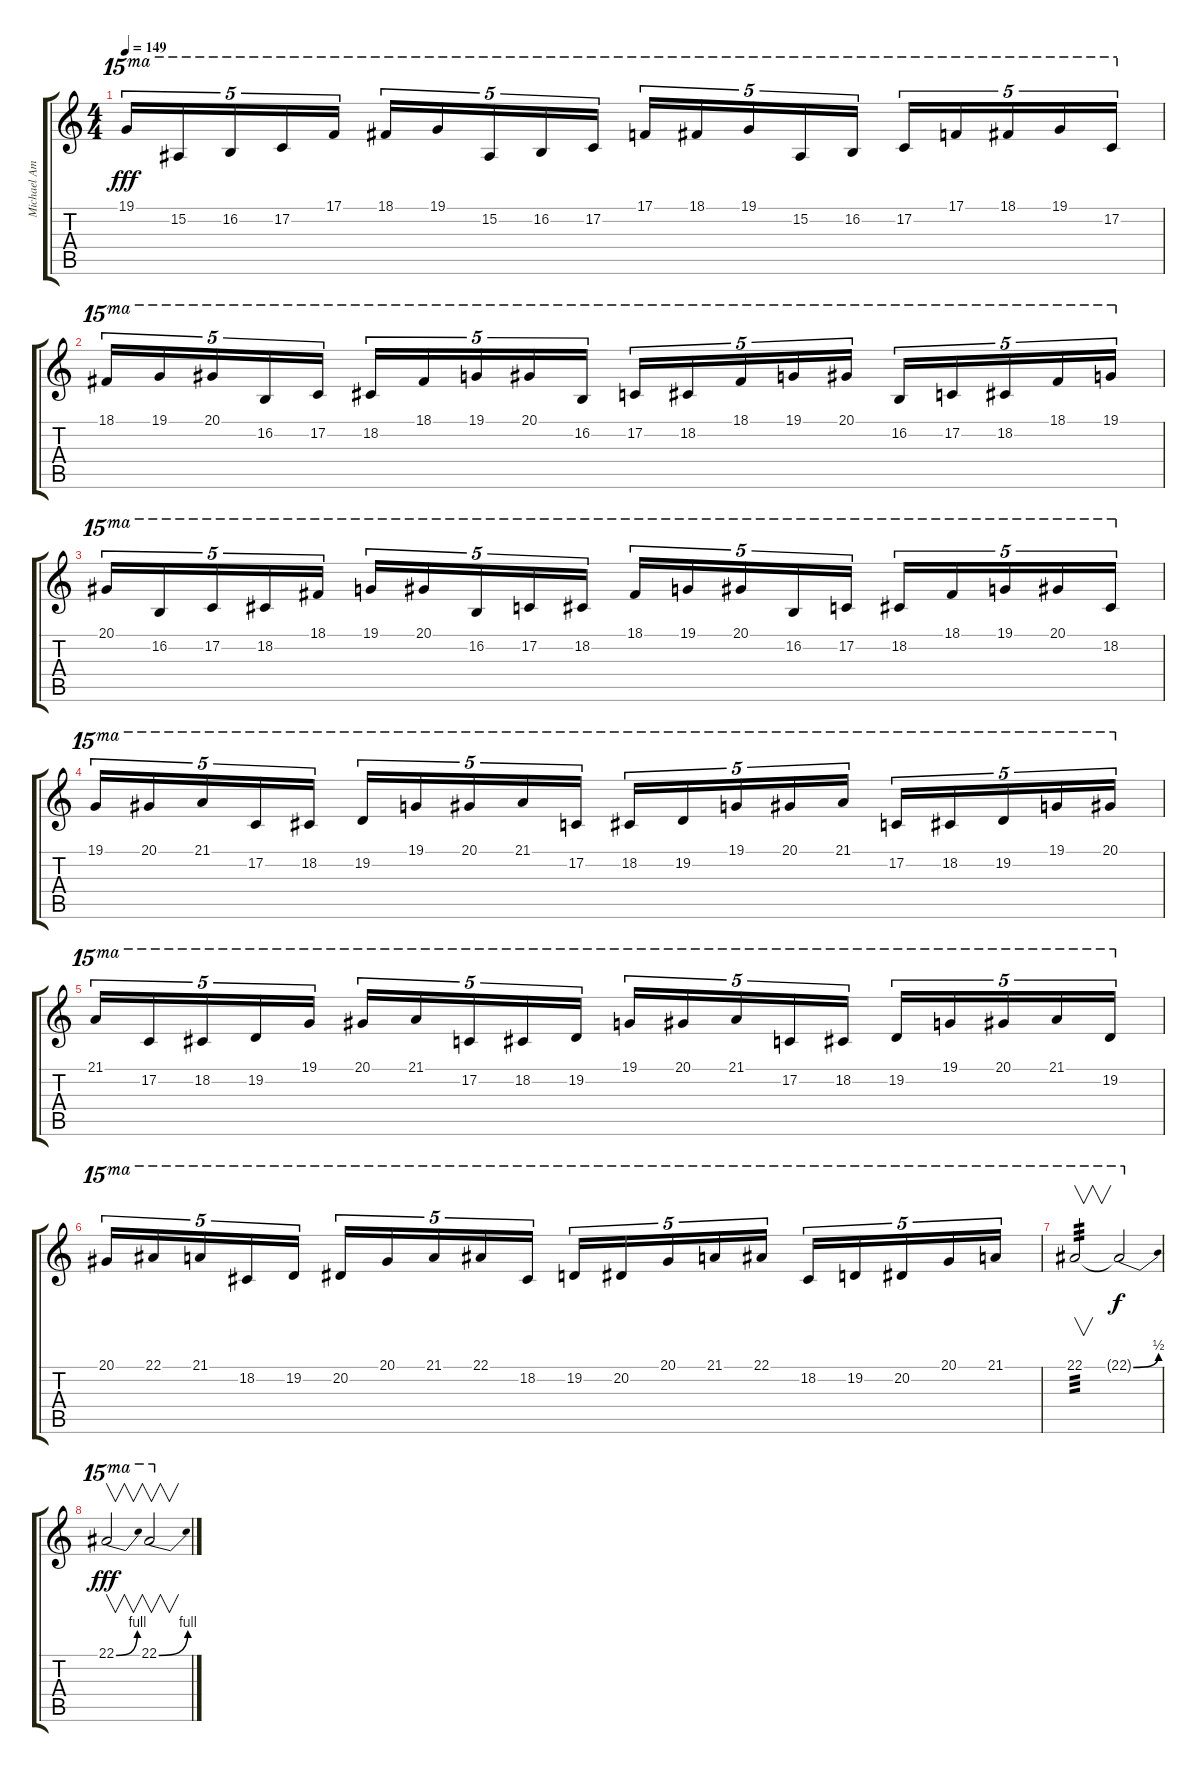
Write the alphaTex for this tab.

\track ("Michael Amott" "Michael Am") {instrument distortionguitar}
\staff {score tabs}
\tuning (C4 G3 Eb3 Bb2 F2 C2) {hide}
\ts (4 4)
\tempo 149
\clef g2
\ks c
19.1.16{tu (5 4) ot 15ma dy fff} 15.2.16{tu (5 4) ot 15ma} 16.2.16{tu (5 4) ot 15ma} 17.2.16{tu (5 4) ot 15ma} 17.1.16{tu (5 4) ot 15ma} 18.1.16{tu (5 4) ot 15ma} 19.1.16{tu (5 4) ot 15ma} 15.2.16{tu (5 4) ot 15ma} 16.2.16{tu (5 4) ot 15ma} 17.2.16{tu (5 4) ot 15ma} 17.1.16{tu (5 4) ot 15ma} 18.1.16{tu (5 4) ot 15ma} 19.1.16{tu (5 4) ot 15ma} 15.2.16{tu (5 4) ot 15ma} 16.2.16{tu (5 4) ot 15ma} 17.2.16{tu (5 4) ot 15ma} 17.1.16{tu (5 4) ot 15ma} 18.1.16{tu (5 4) ot 15ma} 19.1.16{tu (5 4) ot 15ma} 17.2.16{tu (5 4) ot 15ma} |
18.1.16{tu (5 4) ot 15ma} 19.1.16{tu (5 4) ot 15ma} 20.1.16{tu (5 4) ot 15ma} 16.2.16{tu (5 4) ot 15ma} 17.2.16{tu (5 4) ot 15ma} 18.2.16{tu (5 4) ot 15ma} 18.1.16{tu (5 4) ot 15ma} 19.1.16{tu (5 4) ot 15ma} 20.1.16{tu (5 4) ot 15ma} 16.2.16{tu (5 4) ot 15ma} 17.2.16{tu (5 4) ot 15ma} 18.2.16{tu (5 4) ot 15ma} 18.1.16{tu (5 4) ot 15ma} 19.1.16{tu (5 4) ot 15ma} 20.1.16{tu (5 4) ot 15ma} 16.2.16{tu (5 4) ot 15ma} 17.2.16{tu (5 4) ot 15ma} 18.2.16{tu (5 4) ot 15ma} 18.1.16{tu (5 4) ot 15ma} 19.1.16{tu (5 4) ot 15ma} |
20.1.16{tu (5 4) ot 15ma} 16.2.16{tu (5 4) ot 15ma} 17.2.16{tu (5 4) ot 15ma} 18.2.16{tu (5 4) ot 15ma} 18.1.16{tu (5 4) ot 15ma} 19.1.16{tu (5 4) ot 15ma} 20.1.16{tu (5 4) ot 15ma} 16.2.16{tu (5 4) ot 15ma} 17.2.16{tu (5 4) ot 15ma} 18.2.16{tu (5 4) ot 15ma} 18.1.16{tu (5 4) ot 15ma} 19.1.16{tu (5 4) ot 15ma} 20.1.16{tu (5 4) ot 15ma} 16.2.16{tu (5 4) ot 15ma} 17.2.16{tu (5 4) ot 15ma} 18.2.16{tu (5 4) ot 15ma} 18.1.16{tu (5 4) ot 15ma} 19.1.16{tu (5 4) ot 15ma} 20.1.16{tu (5 4) ot 15ma} 18.2.16{tu (5 4) ot 15ma} |
19.1.16{tu (5 4) ot 15ma} 20.1.16{tu (5 4) ot 15ma} 21.1.16{tu (5 4) ot 15ma} 17.2.16{tu (5 4) ot 15ma} 18.2.16{tu (5 4) ot 15ma} 19.2.16{tu (5 4) ot 15ma} 19.1.16{tu (5 4) ot 15ma} 20.1.16{tu (5 4) ot 15ma} 21.1.16{tu (5 4) ot 15ma} 17.2.16{tu (5 4) ot 15ma} 18.2.16{tu (5 4) ot 15ma} 19.2.16{tu (5 4) ot 15ma} 19.1.16{tu (5 4) ot 15ma} 20.1.16{tu (5 4) ot 15ma} 21.1.16{tu (5 4) ot 15ma} 17.2.16{tu (5 4) ot 15ma} 18.2.16{tu (5 4) ot 15ma} 19.2.16{tu (5 4) ot 15ma} 19.1.16{tu (5 4) ot 15ma} 20.1.16{tu (5 4) ot 15ma} |
21.1.16{tu (5 4) ot 15ma} 17.2.16{tu (5 4) ot 15ma} 18.2.16{tu (5 4) ot 15ma} 19.2.16{tu (5 4) ot 15ma} 19.1.16{tu (5 4) ot 15ma} 20.1.16{tu (5 4) ot 15ma} 21.1.16{tu (5 4) ot 15ma} 17.2.16{tu (5 4) ot 15ma} 18.2.16{tu (5 4) ot 15ma} 19.2.16{tu (5 4) ot 15ma} 19.1.16{tu (5 4) ot 15ma} 20.1.16{tu (5 4) ot 15ma} 21.1.16{tu (5 4) ot 15ma} 17.2.16{tu (5 4) ot 15ma} 18.2.16{tu (5 4) ot 15ma} 19.2.16{tu (5 4) ot 15ma} 19.1.16{tu (5 4) ot 15ma} 20.1.16{tu (5 4) ot 15ma} 21.1.16{tu (5 4) ot 15ma} 19.2.16{tu (5 4) ot 15ma} |
20.1.16{tu (5 4) ot 15ma} 22.1.16{tu (5 4) ot 15ma} 21.1.16{tu (5 4) ot 15ma} 18.2.16{tu (5 4) ot 15ma} 19.2.16{tu (5 4) ot 15ma} 20.2.16{tu (5 4) ot 15ma} 20.1.16{tu (5 4) ot 15ma} 21.1.16{tu (5 4) ot 15ma} 22.1.16{tu (5 4) ot 15ma} 18.2.16{tu (5 4) ot 15ma} 19.2.16{tu (5 4) ot 15ma} 20.2.16{tu (5 4) ot 15ma} 20.1.16{tu (5 4) ot 15ma} 21.1.16{tu (5 4) ot 15ma} 22.1.16{tu (5 4) ot 15ma} 18.2.16{tu (5 4) ot 15ma} 19.2.16{tu (5 4) ot 15ma} 20.2.16{tu (5 4) ot 15ma} 20.1.16{tu (5 4) ot 15ma} 21.1.16{tu (5 4) ot 15ma} |
22.1.2{v ot 15ma tp 3} 22.1{be (bend 0 0 60 2) t}.2{ot 15ma dy f} |
22.1{be (bend 0 0 60 4)}.2{v ot 15ma dy fff} 22.1{be (bend 0 0 60 4)}.2{v ot 15ma}
